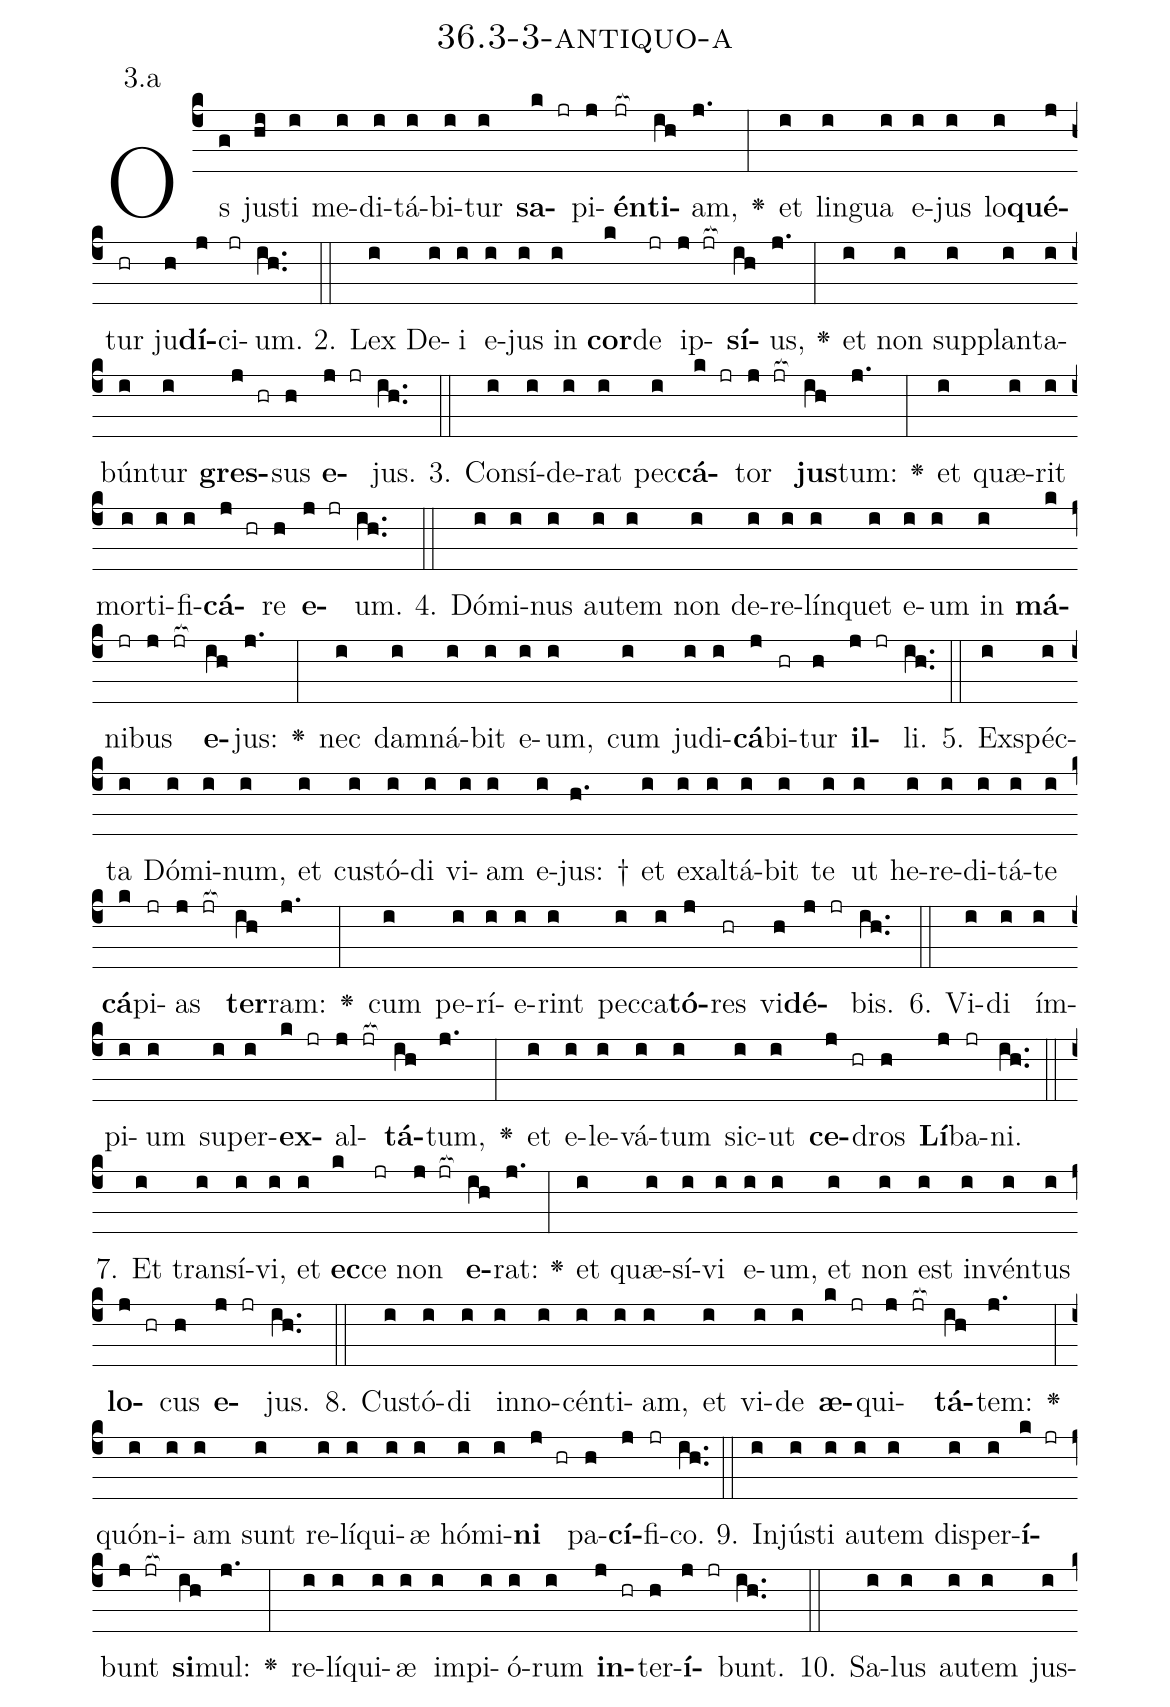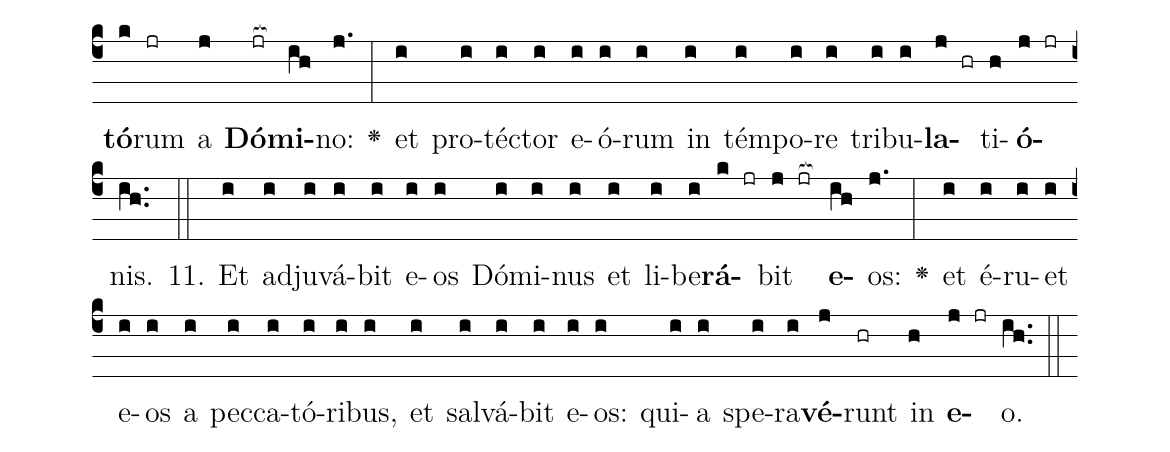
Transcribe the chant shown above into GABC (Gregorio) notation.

name: 36.3-3-antiquo-a;
annotation: 3.a;
%%
(c4)Os(g) jus(hi)ti(i) me(i)di(i)tá(i)bi(i)tur(i) <b>sa</b>(k jr)pi(j)<b>én</b>(jr[ocb:1{])<b>ti</b>(ih[ocb:0}])am,(j.) <v>\greheightstar</v>(:) et(i) lin(i)gua(i) e(i)jus(i) lo(i)<b>qué</b>(j)tur(hr) ju(h)<b>dí</b>(j)ci(jr)um.(ih..) (::)
2. Lex(i) De(i)i(i) e(i)jus(i) in(i) <b>cor</b>(k)de(jr) ip(j jr[ocb:1{])<b>sí</b>(ih[ocb:0}])us,(j.) <v>\greheightstar</v>(:) et(i) non(i) sup(i)plan(i)ta(i)bún(i)tur(i) <b>gres</b>(j hr)sus(h) <b>e</b>(j jr)jus.(ih..) (::)
3. Con(i)sí(i)de(i)rat(i) pec(i)<b>cá</b>(k jr)tor(j jr[ocb:1{]) <b>jus</b>(ih[ocb:0}])tum:(j.) <v>\greheightstar</v>(:) et(i) quæ(i)rit(i) mor(i)ti(i)fi(i)<b>cá</b>(j hr)re(h) <b>e</b>(j jr)um.(ih..) (::)
4. Dó(i)mi(i)nus(i) au(i)tem(i) non(i) de(i)re(i)lín(i)quet(i) e(i)um(i) in(i) <b>má</b>(k)ni(jr)bus(j jr[ocb:1{]) <b>e</b>(ih[ocb:0}])jus:(j.) <v>\greheightstar</v>(:) nec(i) dam(i)ná(i)bit(i) e(i)um,(i) cum(i) ju(i)di(i)<b>cá</b>(j)bi(hr)tur(h) <b>il</b>(j jr)li.(ih..) (::)
5. Ex(i)spéc(i)ta(i) Dó(i)mi(i)num,(i) et(i) cus(i)tó(i)di(i) vi(i)am(i) e(i)jus: †(h.) et(i) ex(i)al(i)tá(i)bit(i) te(i) ut(i) he(i)re(i)di(i)tá(i)te(i) <b>cá</b>(k)pi(jr)as(j jr[ocb:1{]) <b>ter</b>(ih[ocb:0}])ram:(j.) <v>\greheightstar</v>(:) cum(i) pe(i)rí(i)e(i)rint(i) pec(i)ca(i)<b>tó</b>(j)res(hr) vi(h)<b>dé</b>(j jr)bis.(ih..) (::)
6. Vi(i)di(i) ím(i)pi(i)um(i) su(i)per(i)<b>ex</b>(k jr)al(j jr[ocb:1{])<b>tá</b>(ih[ocb:0}])tum,(j.) <v>\greheightstar</v>(:) et(i) e(i)le(i)vá(i)tum(i) sic(i)ut(i) <b>ce</b>(j hr)dros(h) <b>Lí</b>(j)ba(jr)ni.(ih..) (::)
7. Et(i) trans(i)í(i)vi,(i) et(i) <b>ec</b>(k)ce(jr) non(j jr[ocb:1{]) <b>e</b>(ih[ocb:0}])rat:(j.) <v>\greheightstar</v>(:) et(i) quæ(i)sí(i)vi(i) e(i)um,(i) et(i) non(i) est(i) in(i)vén(i)tus(i) <b>lo</b>(j hr)cus(h) <b>e</b>(j jr)jus.(ih..) (::)
8. Cus(i)tó(i)di(i) in(i)no(i)cén(i)ti(i)am,(i) et(i) vi(i)de(i) <b>æ</b>(k jr)qui(j jr[ocb:1{])<b>tá</b>(ih[ocb:0}])tem:(j.) <v>\greheightstar</v>(:) quón(i)i(i)am(i) sunt(i) re(i)lí(i)qui(i)æ(i) hó(i)mi(i)<b>ni</b>(j hr) pa(h)<b>cí</b>(j)fi(jr)co.(ih..) (::)
9. In(i)jús(i)ti(i) au(i)tem(i) dis(i)per(i)<b>í</b>(k jr)bunt(j jr[ocb:1{]) <b>si</b>(ih[ocb:0}])mul:(j.) <v>\greheightstar</v>(:) re(i)lí(i)qui(i)æ(i) im(i)pi(i)ó(i)rum(i) <b>in</b>(j hr)ter(h)<b>í</b>(j jr)bunt.(ih..) (::)
10. Sa(i)lus(i) au(i)tem(i) jus(i)<b>tó</b>(k)rum(jr) a(j) <b>Dó</b>(jr[ocb:1{])<b>mi</b>(ih[ocb:0}])no:(j.) <v>\greheightstar</v>(:) et(i) pro(i)téc(i)tor(i) e(i)ó(i)rum(i) in(i) tém(i)po(i)re(i) tri(i)bu(i)<b>la</b>(j hr)ti(h)<b>ó</b>(j jr)nis.(ih..) (::)
11. Et(i) ad(i)ju(i)vá(i)bit(i) e(i)os(i) Dó(i)mi(i)nus(i) et(i) li(i)be(i)<b>rá</b>(k jr)bit(j jr[ocb:1{]) <b>e</b>(ih[ocb:0}])os:(j.) <v>\greheightstar</v>(:) et(i) é(i)ru(i)et(i) e(i)os(i) a(i) pec(i)ca(i)tó(i)ri(i)bus,(i) et(i) sal(i)vá(i)bit(i) e(i)os:(i) qui(i)a(i) spe(i)ra(i)<b>vé</b>(j)runt(hr) in(h) <b>e</b>(j jr)o.(ih..) (::)
